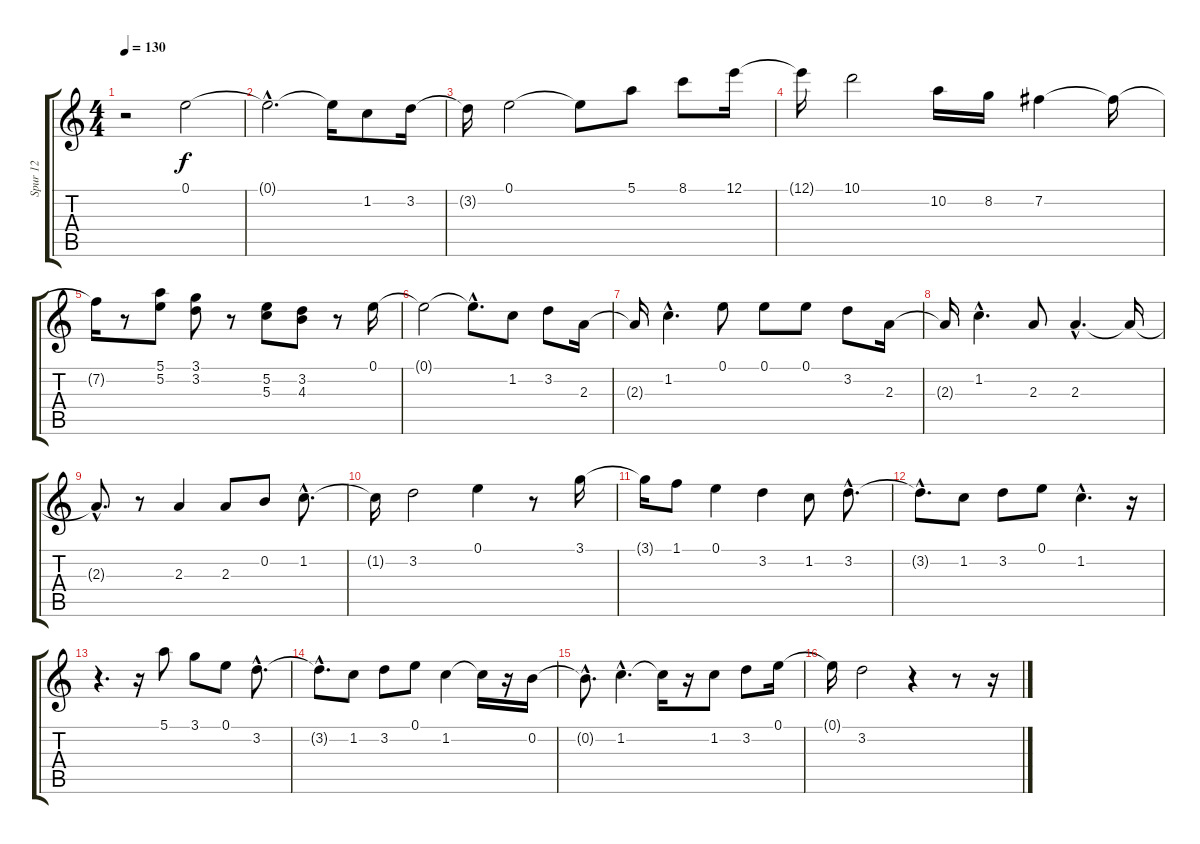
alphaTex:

\track ("Spur 12" "Spur 12") {instrument electricguitarjazz}
\staff {score tabs}
\tuning (E4 B3 G3 D3 A2 E2) {hide}
\ts (4 4)
\tempo 130
\clef g2
\ks c
r.2{dy f} 0.1.2 |
0.1{hac t}.2{d} 0.1{t}.16 1.2.8 3.2.16 |
3.2{t}.16 0.1.2 0.1{t}.8 5.1.8 8.1.8 12.1.16 |
12.1{t}.16 10.1.2 10.2.16 8.2.16 7.2.4 7.2{t}.16 |
7.2{t}.16 r.8 (5.1 5.2).8 (3.1 3.2).8 r.8 (5.2 5.3).8 (3.2 4.3).8 r.8 0.1.16 |
0.1{t}.2 0.1{hac t}.8{d} 1.2.8 3.2.8 2.3.16 |
2.3{t}.16 1.2{hac}.4{d} 0.1.8 0.1.8 0.1.8 3.2.8 2.3.16 |
2.3{t}.16 1.2{hac}.4{d} 2.3.8 2.3{hac}.4{d} 2.3{t}.16 |
2.3{hac t}.8{d} r.8 2.3.4 2.3.8 0.2.8 1.2{hac}.8{d} |
1.2{t}.16 3.2.2 0.1.4 r.8 3.1.16 |
3.1{t}.16 1.1.8 0.1.4 3.2.4 1.2.8 3.2{hac}.8{d} |
3.2{hac t}.8{d} 1.2.8 3.2.8 0.1.8 1.2{hac}.4{d} r.16 |
r.4{d} r.16 5.1.8 3.1.8 0.1.8 3.2{hac}.8{d} |
3.2{hac t}.8{d} 1.2.8 3.2.8 0.1.8 1.2.4 1.2{t}.16 r.16 0.2.16 |
0.2{hac t}.8{d} 1.2{hac}.4{d} 1.2{t}.16 r.16 1.2.8 3.2.8 0.1.16 |
0.1{t}.16 3.2.2 r.4 r.8 r.16
